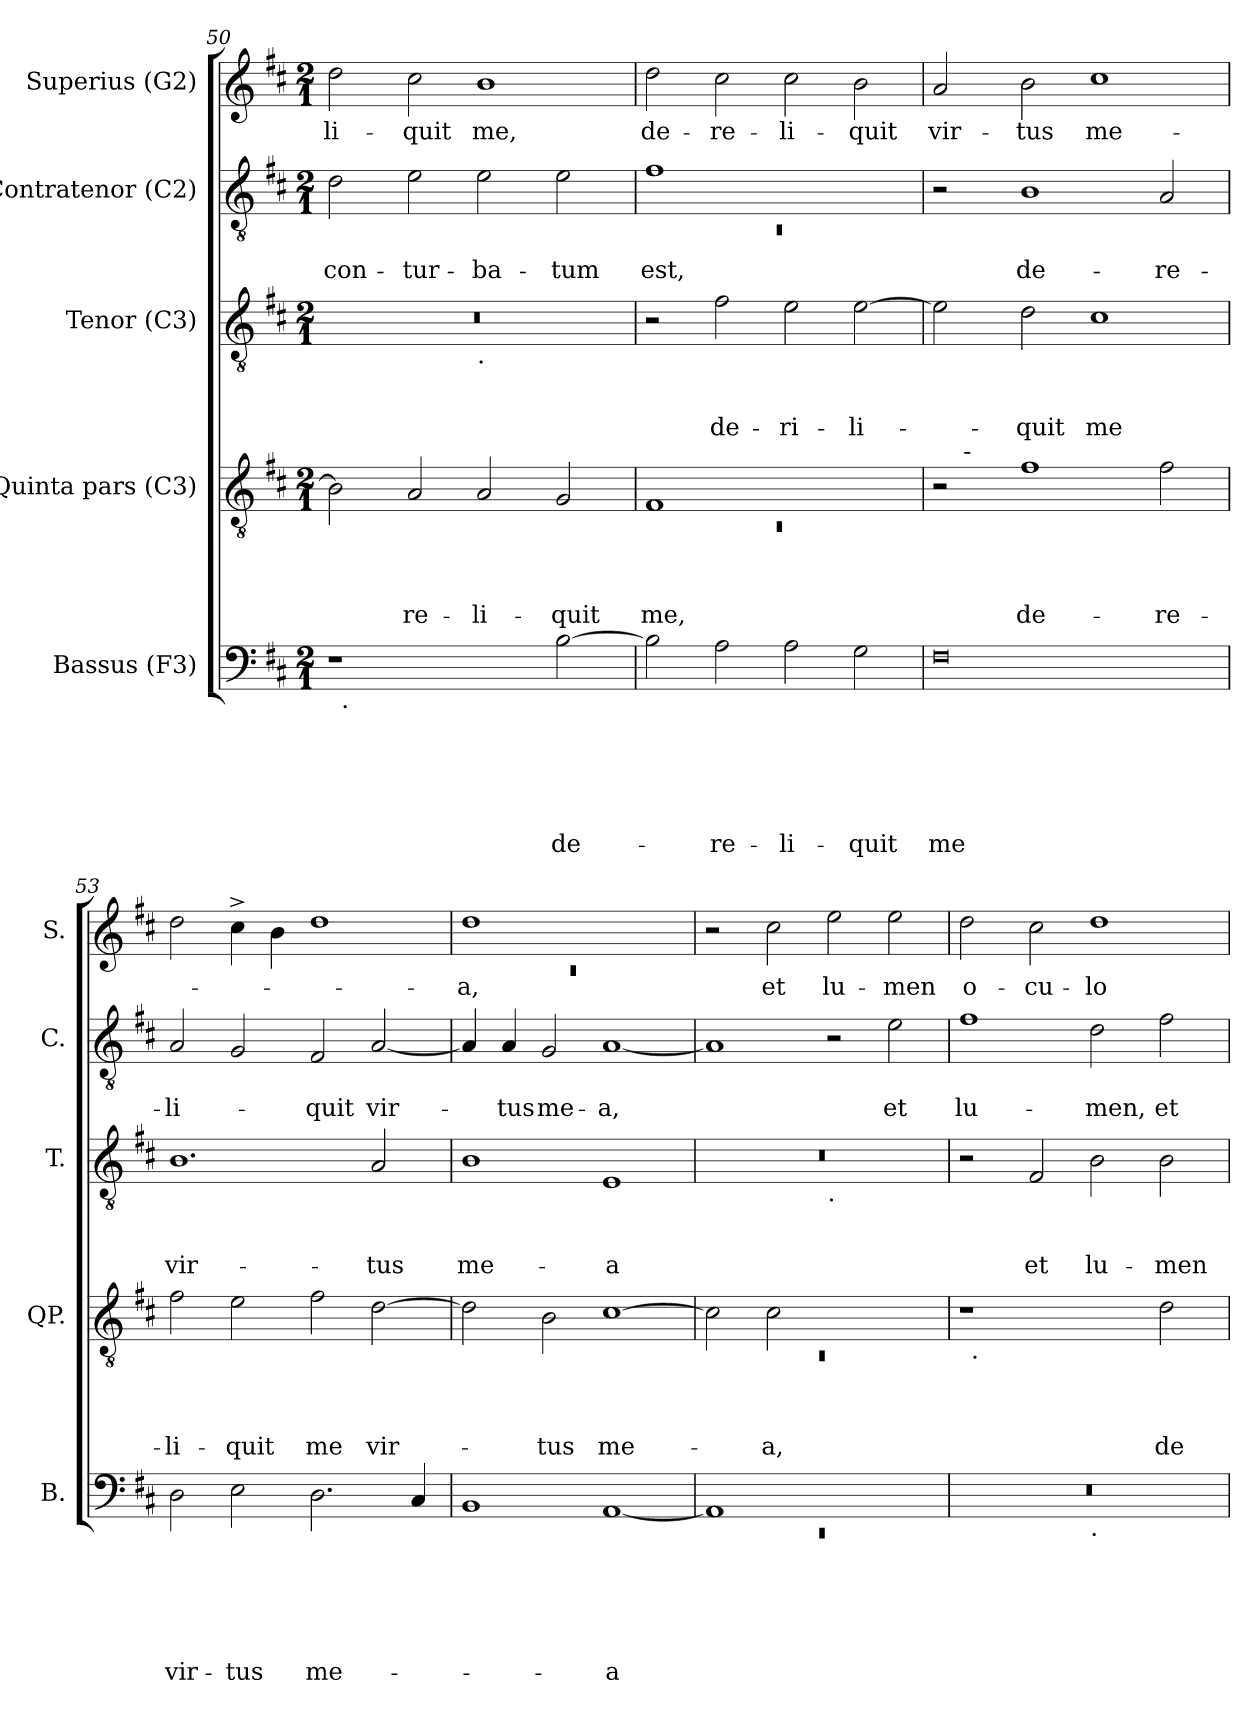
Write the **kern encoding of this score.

**kern	**text	**text	**text	**text	**text	**text	**kern	**text	**text	**text	**text	**kern	**text	**text	**text	**kern	**text	**text	**kern	**text
*part5	*part5	*part5	*part5	*part5	*part5	*part5	*part4	*part4	*part4	*part4	*part4	*part3	*part3	*part3	*part3	*part2	*part2	*part2	*part1	*part1
*staff5	*staff5	*staff5	*staff5	*staff5	*staff5	*staff5	*staff4	*staff4	*staff4	*staff4	*staff4	*staff3	*staff3	*staff3	*staff3	*staff2	*staff2	*staff2	*staff1	*staff1
*I"Bassus (F3)	*	*	*	*	*	*	*I"Quinta pars (C3)	*	*	*	*	*I"Tenor (C3)	*	*	*	*I"Contratenor (C2)	*	*	*I"Superius (G2)	*
*I'B.	*	*	*	*	*	*	*I'QP.	*	*	*	*	*I'T.	*	*	*	*I'C.	*	*	*I'S.	*
*clefF4	*	*	*	*	*	*	*clefGv2	*	*	*	*	*clefGv2	*	*	*	*clefGv2	*	*	*clefG2	*
*k[f#c#]	*	*	*	*	*	*	*k[f#c#]	*	*	*	*	*k[f#c#]	*	*	*	*k[f#c#]	*	*	*k[f#c#]	*
*D:	*	*	*	*	*	*	*D:	*	*	*	*	*D:	*	*	*	*D:	*	*	*D:	*
*M2/1	*	*	*	*	*	*	*M2/1	*	*	*	*	*M2/1	*	*	*	*M2/1	*	*	*M2/1	*
=50	=50	=50	=50	=50	=50	=50	=50	=50	=50	=50	=50	=50	=50	=50	=50	=50	=50	=50	=50	=50
!	!	!	!	!	!	!	!	!	!	!	!	!	!	!	!	!	!	!LO:LY:b	!	!LO:LY:b
*^	*	*	*	*	*	*	*	*	*	*	*	*^	*	*	*	*	*	*	*	*
1r	32ryy	.	.	.	.	.	.	2B\]	.	.	.	.	0r	1ryy	.	.	.	2d\	.	con-	2dd\	-li-
!	!LO:TX:b:t=.	!	!	!	!	!	!	!	!	!	!	!	!	!	!	!	!	!	!	!	!	!
.	1ryy	.	.	.	.	.	.	.	.	.	.	.	.	.	.	.	.	.	.	.	.	.
!	!	!	!	!	!	!	!	!	!	!	!	!LO:LY:b	!	!	!	!	!	!	!	!LO:LY:b	!	!LO:LY:b
.	.	.	.	.	.	.	.	2A/	.	.	.	-re-	.	.	.	.	.	2e\	.	-tur-	2cc#\	-quit
!	!	!	!	!	!	!	!	!	!	!	!	!	!	!LO:TX:b:t=.	!	!	!	!	!	!	!	!
!	!	!	!	!	!	!	!	!	!	!	!	!LO:LY:b	!	!	!	!	!	!	!	!LO:LY:b	!	!LO:LY:b
2ryy	.	.	.	.	.	.	.	2A/	.	.	.	-li-	.	1ryy	.	.	.	2e\	.	-ba-	1b	me,
.	2ryy	.	.	.	.	.	.	.	.	.	.	.	.	.	.	.	.	.	.	.	.	.
!	!	!	!	!	!	!	!LO:LY:b	!	!	!	!	!LO:LY:b	!	!	!	!	!	!	!	!LO:LY:b	!	!
[>2B\	.	.	.	.	.	.	de-	2G/	.	.	.	-quit	.	.	.	.	.	2e\	.	-tum	.	.
.	4...ryy	.	.	.	.	.	.	.	.	.	.	.	.	.	.	.	.	.	.	.	.	.
=51	=51	=51	=51	=51	=51	=51	=51	=51	=51	=51	=51	=51	=51	=51	=51	=51	=51	=51	=51	=51	=51	=51
*	*	*	*	*	*	*	*	*^	*	*	*	*	*	*	*	*	*	*^	*	*	*	*
!	!	!	!	!	!	!	!	!	!LO:N:vis=1	!	!	!	!LO:LY:b	!	!	!	!	!	!	!LO:N:vis=1	!	!LO:LY:b	!	!LO:LY:b
*v	*v	*	*	*	*	*	*	*	*	*	*	*	*	*v	*v	*	*	*	*	*	*	*	*	*
2B\]	.	.	.	.	.	.	1F#	0rC	.	.	.	me,	2r	.	.	.	1f#	0rC	.	est,	2dd\	de-
!	!	!	!	!	!	!LO:LY:b	!	!	!	!	!	!	!	!	!	!LO:LY:b	!	!	!	!	!	!LO:LY:b
2A\	.	.	.	.	.	-re-	.	.	.	.	.	.	2f#\	.	.	de-	.	.	.	.	2cc#\	-re-
!	!	!	!	!	!	!LO:LY:b	!	!	!	!	!	!	!	!	!	!LO:LY:b	!	!	!	!	!	!LO:LY:b
2A\	.	.	.	.	.	-li-	1ryy	.	.	.	.	.	2e\	.	.	-ri-	1ryy	.	.	.	2cc#\	-li-
!	!	!	!	!	!	!LO:LY:b	!	!	!	!	!	!	!	!	!	!LO:LY:b	!	!	!	!	!	!LO:LY:b
2G\	.	.	.	.	.	-quit	.	.	.	.	.	.	[>2e\	.	.	-li-	.	.	.	.	2b\	-quit
*	*	*	*	*	*	*	*	*	*	*	*	*	*	*	*	*	*v	*v	*	*	*	*
!!LO:PB:g=z
=52	=52	=52	=52	=52	=52	=52	=52	=52	=52	=52	=52	=52	=52	=52	=52	=52	=52	=52	=52	=52	=52
!	!	!	!	!	!	!LO:LY:b:rj	!	!	!	!	!	!	!	!	!	!	!	!	!	!	!LO:LY:b
0F#	.	.	.	.	.	me	2r	8ryy	.	.	.	.	2e\]	.	.	.	2r	.	.	2a/	vir-
!	!	!	!	!	!	!	!	!LO:TX:a:t=-	!	!	!	!	!	!	!	!	!	!	!	!	!
.	.	.	.	.	.	.	.	1...ryy	.	.	.	.	.	.	.	.	.	.	.	.	.
!	!	!	!	!	!	!	!	!	!	!	!	!LO:LY:b	!	!	!	!LO:LY:b	!	!	!LO:LY:b	!	!LO:LY:b
.	.	.	.	.	.	.	1f#	.	.	.	.	de-	2d\	.	.	-quit	1B	.	de-	2b\	-tus
!	!	!	!	!	!	!	!	!	!	!	!	!	!	!	!	!LO:LY:b	!	!	!	!	!LO:LY:b
.	.	.	.	.	.	.	.	.	.	.	.	.	1c#	.	.	me	.	.	.	1cc#	me-
!	!	!	!	!	!	!	!	!	!	!	!	!LO:LY:b	!	!	!	!	!	!	!LO:LY:b	!	!
.	.	.	.	.	.	.	2f#\	.	.	.	.	-re-	.	.	.	.	2A/	.	-re-	.	.
=53	=53	=53	=53	=53	=53	=53	=53	=53	=53	=53	=53	=53	=53	=53	=53	=53	=53	=53	=53	=53	=53
!	!	!	!	!	!	!LO:LY:b	!	!	!	!	!	!LO:LY:b	!	!	!	!LO:LY:b	!	!	!LO:LY:b	!	!
*	*	*	*	*	*	*	*v	*v	*	*	*	*	*	*	*	*	*	*	*	*	*
2D\	.	.	.	.	.	vir-	2f#\	.	.	.	-li-	1.B	.	.	vir-	2A/	.	-li-	2dd\	.
!	!	!	!	!	!	!LO:LY:b	!	!	!	!	!LO:LY:b	!	!	!	!	!	!	!	!	!
2E\	.	.	.	.	.	-tus	2e\	.	.	.	-quit	.	.	.	.	2G/	.	.	4cc#^>\	.
.	.	.	.	.	.	.	.	.	.	.	.	.	.	.	.	.	.	.	4b\	.
!	!	!	!	!	!	!LO:LY:b	!	!	!	!	!LO:LY:b	!	!	!	!	!	!	!LO:LY:b	!	!
2.D\	.	.	.	.	.	me-	2f#\	.	.	.	me	.	.	.	.	2F#/	.	-quit	1dd	.
!	!	!	!	!	!	!	!	!	!	!	!LO:LY:b	!	!	!	!LO:LY:b	!	!	!LO:LY:b	!	!
.	.	.	.	.	.	.	[>2d\	.	.	.	vir-	2A/	.	.	-tus	[<2A/	.	vir-	.	.
4C#/	.	.	.	.	.	.	.	.	.	.	.	.	.	.	.	.	.	.	.	.
=54	=54	=54	=54	=54	=54	=54	=54	=54	=54	=54	=54	=54	=54	=54	=54	=54	=54	=54	=54	=54
*	*	*	*	*	*	*	*	*	*	*	*	*	*	*	*	*	*	*	*^	*
!	!	!	!	!	!	!	!	!	!	!	!	!	!	!	!LO:LY:b	!	!	!	!	!LO:N:vis=1	!LO:LY:b
1BB	.	.	.	.	.	.	2d\]	.	.	.	.	1B	.	.	me-	4A/]	.	.	1dd	0rc	-a,
!	!	!	!	!	!	!	!	!	!	!	!	!	!	!	!	!	!	!LO:LY:b	!	!	!
.	.	.	.	.	.	.	.	.	.	.	.	.	.	.	.	4A/	.	-tus	.	.	.
!	!	!	!	!	!	!	!	!	!	!	!LO:LY:b	!	!	!	!	!	!	!LO:LY:b	!	!	!
.	.	.	.	.	.	.	2B\	.	.	.	-tus	.	.	.	.	2G/	.	me-	.	.	.
!	!	!	!	!	!	!LO:LY:b:rj	!	!	!	!	!LO:LY:b	!	!	!	!LO:LY:b:rj	!	!	!LO:LY:b	!	!	!
[<1AA	.	.	.	.	.	-a	[>1c#	.	.	.	me-	1E	.	.	-a	[<1A	.	-a,	1ryy	.	.
*	*	*	*	*	*	*	*	*	*	*	*	*	*	*	*	*	*	*	*v	*v	*
=55	=55	=55	=55	=55	=55	=55	=55	=55	=55	=55	=55	=55	=55	=55	=55	=55	=55	=55	=55	=55
*^	*	*	*	*	*	*	*^	*	*	*	*	*	*	*	*	*	*	*	*	*
!	!LO:N:vis=1	!	!	!	!	!	!	!	!LO:N:vis=1	!	!	!	!	!	!	!	!	!	!	!	!	!
*	*	*	*	*	*	*	*	*	*	*	*	*	*	*^	*	*	*	*	*	*	*	*
1AA]	0rEE	.	.	.	.	.	.	2c#\]	0rC	.	.	.	.	0r	1ryy	.	.	.	1A]	.	.	2r	.
!	!	!	!	!	!	!	!	!	!	!	!	!	!LO:LY:b	!	!	!	!	!	!	!	!	!	!LO:LY:b
.	.	.	.	.	.	.	.	2c#\	.	.	.	.	-a,	.	.	.	.	.	.	.	.	2cc#\	et
!	!	!	!	!	!	!	!	!	!	!	!	!	!	!	!LO:TX:b:t=.	!	!	!	!	!	!	!	!
!	!	!	!	!	!	!	!	!	!	!	!	!	!	!	!	!	!	!	!	!	!	!	!LO:LY:b
1ryy	.	.	.	.	.	.	.	1ryy	.	.	.	.	.	.	1ryy	.	.	.	2r	.	.	2ee\	lu-
!	!	!	!	!	!	!	!	!	!	!	!	!	!	!	!	!	!	!	!	!	!LO:LY:b	!	!LO:LY:b
.	.	.	.	.	.	.	.	.	.	.	.	.	.	.	.	.	.	.	2e\	.	et	2ee\	-men
!!LO:LB:g=z
=56	=56	=56	=56	=56	=56	=56	=56	=56	=56	=56	=56	=56	=56	=56	=56	=56	=56	=56	=56	=56	=56	=56	=56
!	!	!	!	!	!	!	!	!	!	!	!	!	!	!	!	!	!	!	!	!	!LO:LY:b	!	!LO:LY:b
*	*	*	*	*	*	*	*	*	*	*	*	*	*	*v	*v	*	*	*	*	*	*	*	*
0r	1ryy	.	.	.	.	.	.	1r	32ryy	.	.	.	.	2r	.	.	.	1f#	.	lu-	2dd\	o-
!	!	!	!	!	!	!	!	!	!LO:TX:b:t=.	!	!	!	!	!	!	!	!	!	!	!	!	!
.	.	.	.	.	.	.	.	.	1ryy	.	.	.	.	.	.	.	.	.	.	.	.	.
!	!	!	!	!	!	!	!	!	!	!	!	!	!	!	!	!	!LO:LY:b	!	!	!	!	!LO:LY:b
.	.	.	.	.	.	.	.	.	.	.	.	.	.	2F#/	.	.	et	.	.	.	2cc#\	-cu-
!	!LO:TX:b:t=.	!	!	!	!	!	!	!	!	!	!	!	!	!	!	!	!	!	!	!	!	!
!	!	!	!	!	!	!	!	!	!	!	!	!	!	!	!	!	!LO:LY:b	!	!	!LO:LY:b	!	!LO:LY:b
.	1ryy	.	.	.	.	.	.	2ryy	.	.	.	.	.	2B\	.	.	lu-	2d\	.	-men,	1dd	-lo-
.	.	.	.	.	.	.	.	.	2ryy	.	.	.	.	.	.	.	.	.	.	.	.	.
!	!	!	!	!	!	!	!	!	!	!	!	!	!LO:LY:b	!	!	!	!LO:LY:b	!	!	!LO:LY:b	!	!
.	.	.	.	.	.	.	.	2d\	.	.	.	.	de-	2B\	.	.	-men	2f#\	.	et	.	.
.	.	.	.	.	.	.	.	.	4...ryy	.	.	.	.	.	.	.	.	.	.	.	.	.
*v	*v	*	*	*	*	*	*	*	*	*	*	*	*	*	*	*	*	*	*	*	*	*
*	*	*	*	*	*	*	*v	*v	*	*	*	*	*	*	*	*	*	*	*	*	*
=	=	=	=	=	=	=	=	=	=	=	=	=	=	=	=	=	=	=	=	=
*-	*-	*-	*-	*-	*-	*-	*-	*-	*-	*-	*-	*-	*-	*-	*-	*-	*-	*-	*-	*-
